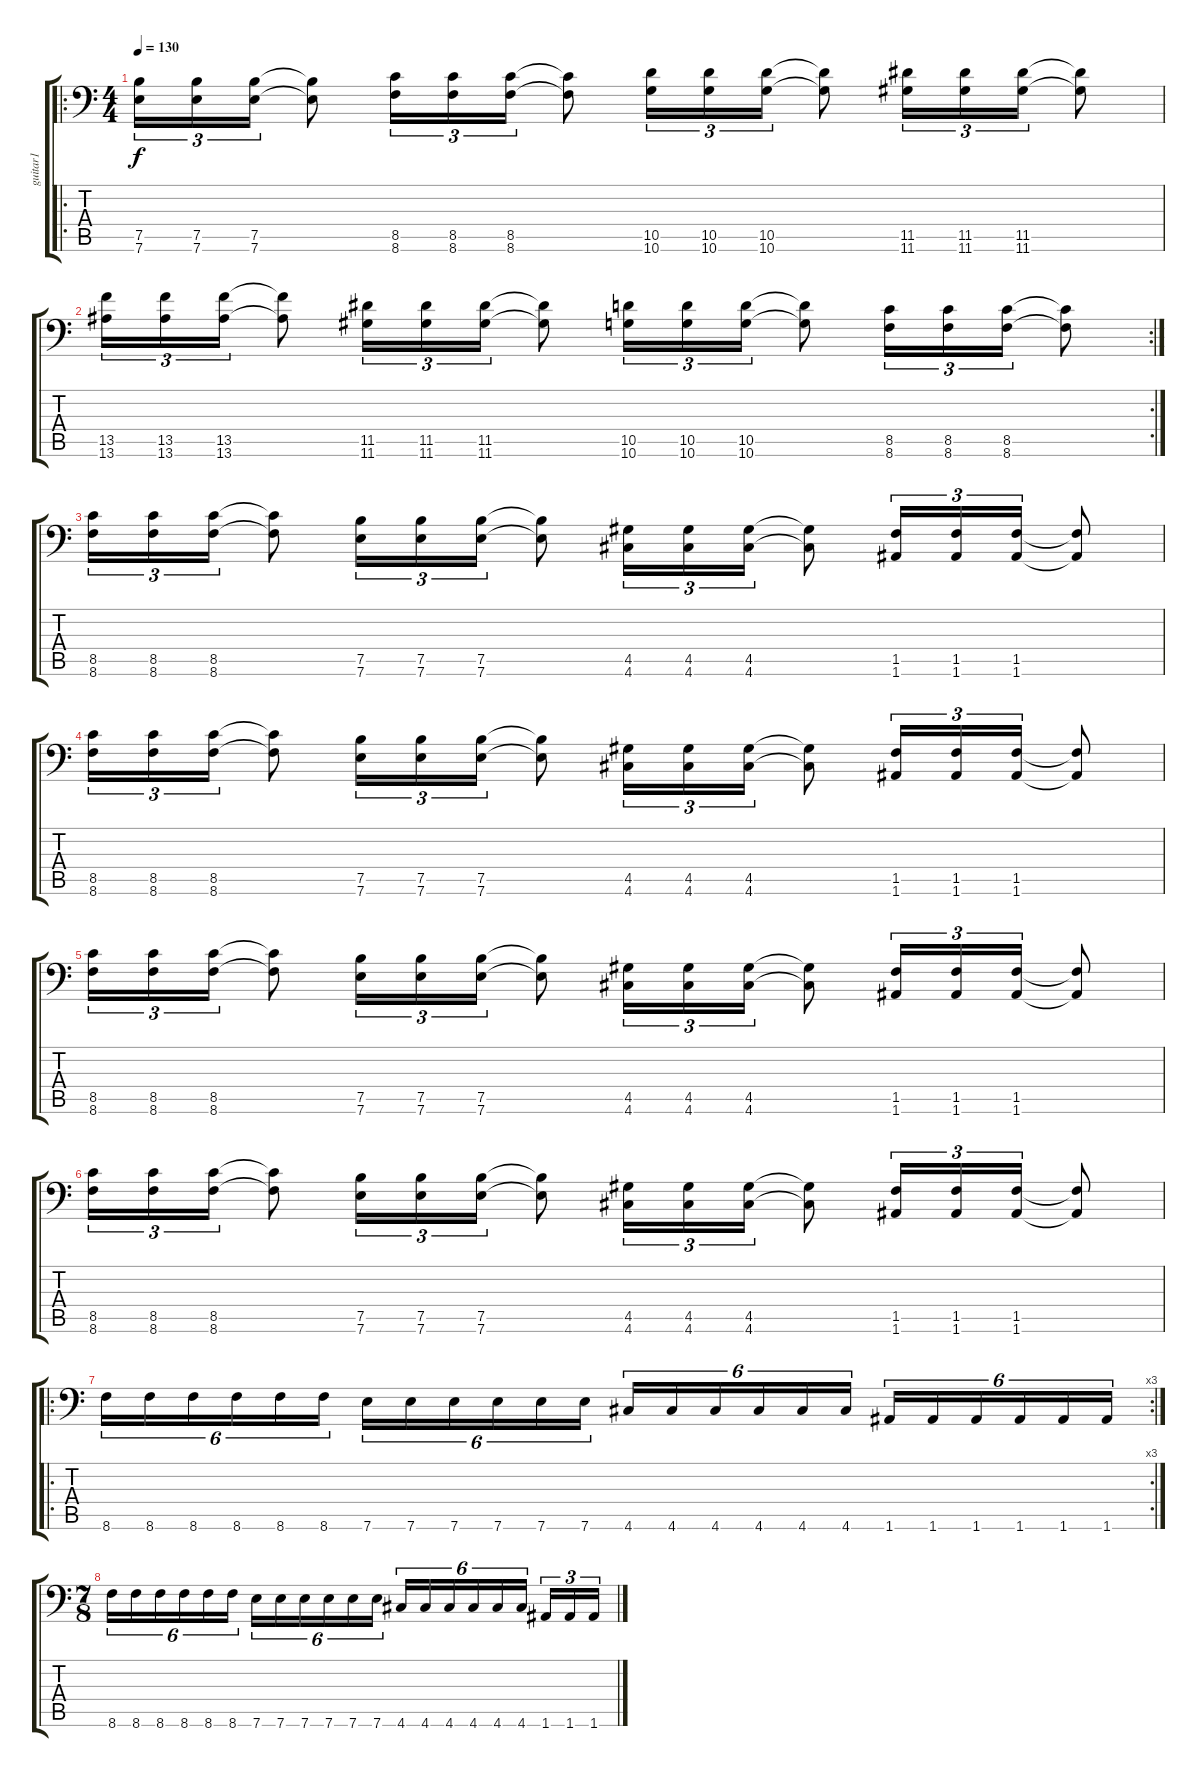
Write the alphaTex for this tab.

\track ("guitar1" "guitar1") {instrument distortionguitar}
\staff {score tabs}
\tuning (Db4 Ab3 E3 B2 E2 A1) {hide}
\ro
\ts (4 4)
\tempo 130
\clef f4
\ks c
(7.5 7.6).16{tu (3 2) dy f} (7.5 7.6).16{tu (3 2)} (7.5 7.6).16{tu (3 2)} (7.5{t} 7.6{t}).8 (8.5 8.6).16{tu (3 2)} (8.5 8.6).16{tu (3 2)} (8.5 8.6).16{tu (3 2)} (8.5{t} 8.6{t}).8 (10.5 10.6).16{tu (3 2)} (10.5 10.6).16{tu (3 2)} (10.5 10.6).16{tu (3 2)} (10.5{t} 10.6{t}).8 (11.5 11.6).16{tu (3 2)} (11.5 11.6).16{tu (3 2)} (11.5 11.6).16{tu (3 2)} (11.5{t} 11.6{t}).8 |
\rc 2
(13.5 13.6).16{tu (3 2)} (13.5 13.6).16{tu (3 2)} (13.5 13.6).16{tu (3 2)} (13.5{t} 13.6{t}).8 (11.5 11.6).16{tu (3 2)} (11.5 11.6).16{tu (3 2)} (11.5 11.6).16{tu (3 2)} (11.5{t} 11.6{t}).8 (10.5 10.6).16{tu (3 2)} (10.5 10.6).16{tu (3 2)} (10.5 10.6).16{tu (3 2)} (10.5{t} 10.6{t}).8 (8.5 8.6).16{tu (3 2)} (8.5 8.6).16{tu (3 2)} (8.5 8.6).16{tu (3 2)} (8.5{t} 8.6{t}).8 |
(8.5 8.6).16{tu (3 2)} (8.5 8.6).16{tu (3 2)} (8.5 8.6).16{tu (3 2)} (8.5{t} 8.6{t}).8 (7.5 7.6).16{tu (3 2)} (7.5 7.6).16{tu (3 2)} (7.5 7.6).16{tu (3 2)} (7.5{t} 7.6{t}).8 (4.5 4.6).16{tu (3 2)} (4.5 4.6).16{tu (3 2)} (4.5 4.6).16{tu (3 2)} (4.5{t} 4.6{t}).8 (1.5 1.6).16{tu (3 2)} (1.5 1.6).16{tu (3 2)} (1.5 1.6).16{tu (3 2)} (1.5{t} 1.6{t}).8 |
(8.5 8.6).16{tu (3 2)} (8.5 8.6).16{tu (3 2)} (8.5 8.6).16{tu (3 2)} (8.5{t} 8.6{t}).8 (7.5 7.6).16{tu (3 2)} (7.5 7.6).16{tu (3 2)} (7.5 7.6).16{tu (3 2)} (7.5{t} 7.6{t}).8 (4.5 4.6).16{tu (3 2)} (4.5 4.6).16{tu (3 2)} (4.5 4.6).16{tu (3 2)} (4.5{t} 4.6{t}).8 (1.5 1.6).16{tu (3 2)} (1.5 1.6).16{tu (3 2)} (1.5 1.6).16{tu (3 2)} (1.5{t} 1.6{t}).8 |
(8.5 8.6).16{tu (3 2)} (8.5 8.6).16{tu (3 2)} (8.5 8.6).16{tu (3 2)} (8.5{t} 8.6{t}).8 (7.5 7.6).16{tu (3 2)} (7.5 7.6).16{tu (3 2)} (7.5 7.6).16{tu (3 2)} (7.5{t} 7.6{t}).8 (4.5 4.6).16{tu (3 2)} (4.5 4.6).16{tu (3 2)} (4.5 4.6).16{tu (3 2)} (4.5{t} 4.6{t}).8 (1.5 1.6).16{tu (3 2)} (1.5 1.6).16{tu (3 2)} (1.5 1.6).16{tu (3 2)} (1.5{t} 1.6{t}).8 |
(8.5 8.6).16{tu (3 2)} (8.5 8.6).16{tu (3 2)} (8.5 8.6).16{tu (3 2)} (8.5{t} 8.6{t}).8 (7.5 7.6).16{tu (3 2)} (7.5 7.6).16{tu (3 2)} (7.5 7.6).16{tu (3 2)} (7.5{t} 7.6{t}).8 (4.5 4.6).16{tu (3 2)} (4.5 4.6).16{tu (3 2)} (4.5 4.6).16{tu (3 2)} (4.5{t} 4.6{t}).8 (1.5 1.6).16{tu (3 2)} (1.5 1.6).16{tu (3 2)} (1.5 1.6).16{tu (3 2)} (1.5{t} 1.6{t}).8 |
\ro
\rc 3
8.6.16{tu (6 4)} 8.6.16{tu (6 4)} 8.6.16{tu (6 4)} 8.6.16{tu (6 4)} 8.6.16{tu (6 4)} 8.6.16{tu (6 4)} 7.6.16{tu (6 4)} 7.6.16{tu (6 4)} 7.6.16{tu (6 4)} 7.6.16{tu (6 4)} 7.6.16{tu (6 4)} 7.6.16{tu (6 4)} 4.6.16{tu (6 4)} 4.6.16{tu (6 4)} 4.6.16{tu (6 4)} 4.6.16{tu (6 4)} 4.6.16{tu (6 4)} 4.6.16{tu (6 4)} 1.6.16{tu (6 4)} 1.6.16{tu (6 4)} 1.6.16{tu (6 4)} 1.6.16{tu (6 4)} 1.6.16{tu (6 4)} 1.6.16{tu (6 4)} |
\ts (7 8)
8.6.16{tu (6 4)} 8.6.16{tu (6 4)} 8.6.16{tu (6 4)} 8.6.16{tu (6 4)} 8.6.16{tu (6 4)} 8.6.16{tu (6 4)} 7.6.16{tu (6 4)} 7.6.16{tu (6 4)} 7.6.16{tu (6 4)} 7.6.16{tu (6 4)} 7.6.16{tu (6 4)} 7.6.16{tu (6 4)} 4.6.16{tu (6 4)} 4.6.16{tu (6 4)} 4.6.16{tu (6 4)} 4.6.16{tu (6 4)} 4.6.16{tu (6 4)} 4.6.16{tu (6 4)} 1.6.16{tu (3 2)} 1.6.16{tu (3 2)} 1.6.16{tu (3 2)}
